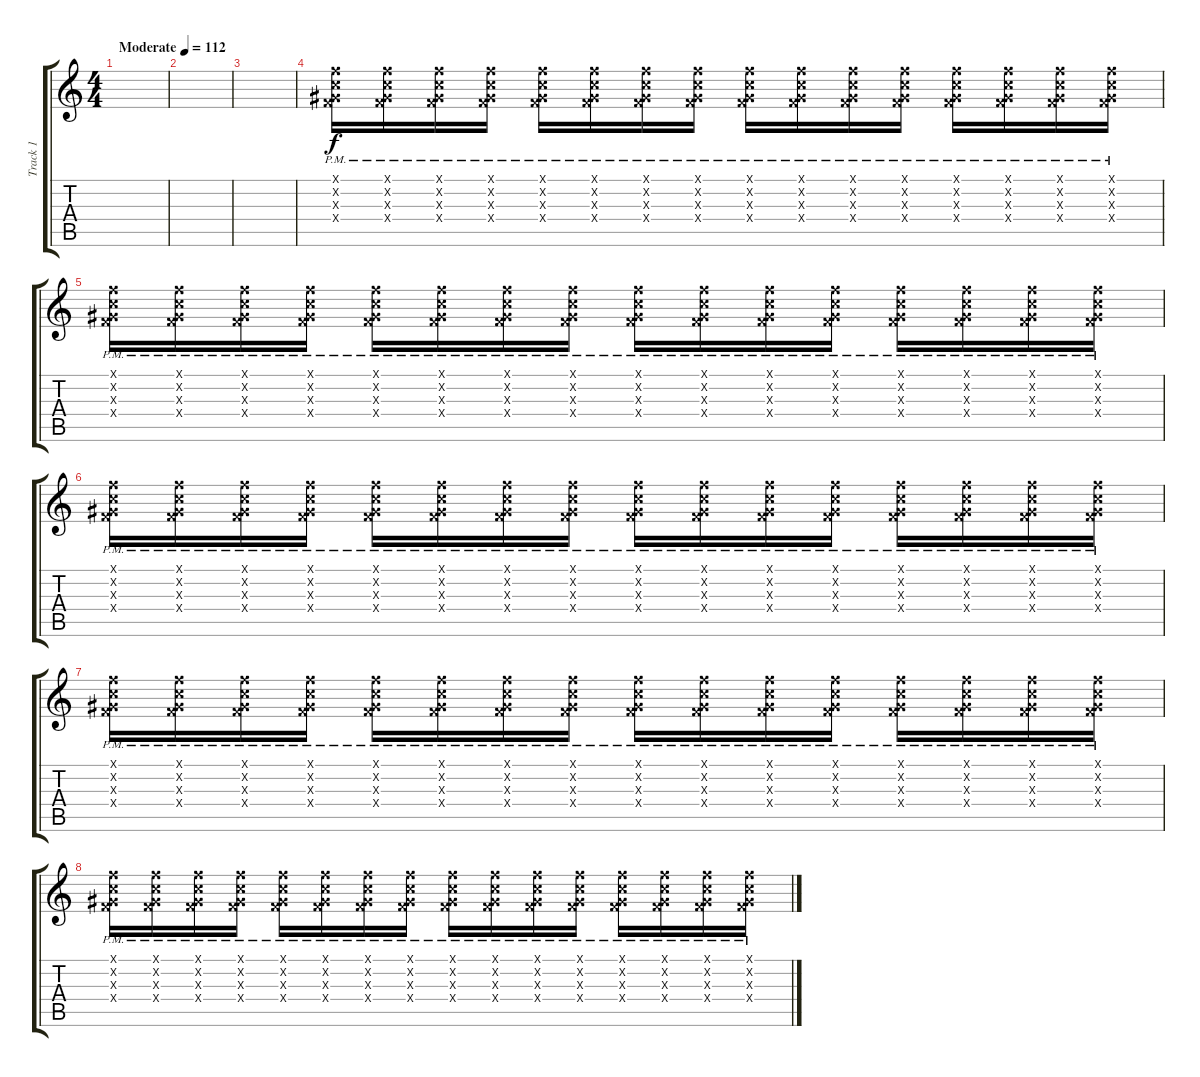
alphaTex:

\track ("Track 1" "Track 1") {instrument electricguitarjazz}
\staff {score tabs}
\tuning (D4 A3 F3 C3 G2 C2) {hide}
\ts (4 4)
\tempo (112 "Moderate")
\clef g2
\ks c
|
|
|
(3.1{pm x} 3.2{pm x} 3.3{pm x} 5.4{pm x}).16 (3.1{pm x} 3.2{pm x} 3.3{pm x} 5.4{pm x}).16 (3.1{pm x} 3.2{pm x} 3.3{pm x} 5.4{pm x}).16 (3.1{pm x} 3.2{pm x} 3.3{pm x} 5.4{pm x}).16 (3.1{pm x} 3.2{pm x} 3.3{pm x} 5.4{pm x}).16 (3.1{pm x} 3.2{pm x} 3.3{pm x} 5.4{pm x}).16 (3.1{pm x} 3.2{pm x} 3.3{pm x} 5.4{pm x}).16 (3.1{pm x} 3.2{pm x} 3.3{pm x} 5.4{pm x}).16 (3.1{pm x} 3.2{pm x} 3.3{pm x} 5.4{pm x}).16 (3.1{pm x} 3.2{pm x} 3.3{pm x} 5.4{pm x}).16 (3.1{pm x} 3.2{pm x} 3.3{pm x} 5.4{pm x}).16 (3.1{pm x} 3.2{pm x} 3.3{pm x} 5.4{pm x}).16 (3.1{pm x} 3.2{pm x} 3.3{pm x} 5.4{pm x}).16 (3.1{pm x} 3.2{pm x} 3.3{pm x} 5.4{pm x}).16 (3.1{pm x} 3.2{pm x} 3.3{pm x} 5.4{pm x}).16 (3.1{pm x} 3.2{pm x} 3.3{pm x} 5.4{pm x}).16 |
(3.1{pm x} 3.2{pm x} 3.3{pm x} 5.4{pm x}).16 (3.1{pm x} 3.2{pm x} 3.3{pm x} 5.4{pm x}).16 (3.1{pm x} 3.2{pm x} 3.3{pm x} 5.4{pm x}).16 (3.1{pm x} 3.2{pm x} 3.3{pm x} 5.4{pm x}).16 (3.1{pm x} 3.2{pm x} 3.3{pm x} 5.4{pm x}).16 (3.1{pm x} 3.2{pm x} 3.3{pm x} 5.4{pm x}).16 (3.1{pm x} 3.2{pm x} 3.3{pm x} 5.4{pm x}).16 (3.1{pm x} 3.2{pm x} 3.3{pm x} 5.4{pm x}).16 (3.1{pm x} 3.2{pm x} 3.3{pm x} 5.4{pm x}).16 (3.1{pm x} 3.2{pm x} 3.3{pm x} 5.4{pm x}).16 (3.1{pm x} 3.2{pm x} 3.3{pm x} 5.4{pm x}).16 (3.1{pm x} 3.2{pm x} 3.3{pm x} 5.4{pm x}).16 (3.1{pm x} 3.2{pm x} 3.3{pm x} 5.4{pm x}).16 (3.1{pm x} 3.2{pm x} 3.3{pm x} 5.4{pm x}).16 (3.1{pm x} 3.2{pm x} 3.3{pm x} 5.4{pm x}).16 (3.1{pm x} 3.2{pm x} 3.3{pm x} 5.4{pm x}).16 |
(3.1{pm x} 3.2{pm x} 3.3{pm x} 5.4{pm x}).16 (3.1{pm x} 3.2{pm x} 3.3{pm x} 5.4{pm x}).16 (3.1{pm x} 3.2{pm x} 3.3{pm x} 5.4{pm x}).16 (3.1{pm x} 3.2{pm x} 3.3{pm x} 5.4{pm x}).16 (3.1{pm x} 3.2{pm x} 3.3{pm x} 5.4{pm x}).16 (3.1{pm x} 3.2{pm x} 3.3{pm x} 5.4{pm x}).16 (3.1{pm x} 3.2{pm x} 3.3{pm x} 5.4{pm x}).16 (3.1{pm x} 3.2{pm x} 3.3{pm x} 5.4{pm x}).16 (3.1{pm x} 3.2{pm x} 3.3{pm x} 5.4{pm x}).16 (3.1{pm x} 3.2{pm x} 3.3{pm x} 5.4{pm x}).16 (3.1{pm x} 3.2{pm x} 3.3{pm x} 5.4{pm x}).16 (3.1{pm x} 3.2{pm x} 3.3{pm x} 5.4{pm x}).16 (3.1{pm x} 3.2{pm x} 3.3{pm x} 5.4{pm x}).16 (3.1{pm x} 3.2{pm x} 3.3{pm x} 5.4{pm x}).16 (3.1{pm x} 3.2{pm x} 3.3{pm x} 5.4{pm x}).16 (3.1{pm x} 3.2{pm x} 3.3{pm x} 5.4{pm x}).16 |
(3.1{pm x} 3.2{pm x} 3.3{pm x} 5.4{pm x}).16 (3.1{pm x} 3.2{pm x} 3.3{pm x} 5.4{pm x}).16 (3.1{pm x} 3.2{pm x} 3.3{pm x} 5.4{pm x}).16 (3.1{pm x} 3.2{pm x} 3.3{pm x} 5.4{pm x}).16 (3.1{pm x} 3.2{pm x} 3.3{pm x} 5.4{pm x}).16 (3.1{pm x} 3.2{pm x} 3.3{pm x} 5.4{pm x}).16 (3.1{pm x} 3.2{pm x} 3.3{pm x} 5.4{pm x}).16 (3.1{pm x} 3.2{pm x} 3.3{pm x} 5.4{pm x}).16 (3.1{pm x} 3.2{pm x} 3.3{pm x} 5.4{pm x}).16 (3.1{pm x} 3.2{pm x} 3.3{pm x} 5.4{pm x}).16 (3.1{pm x} 3.2{pm x} 3.3{pm x} 5.4{pm x}).16 (3.1{pm x} 3.2{pm x} 3.3{pm x} 5.4{pm x}).16 (3.1{pm x} 3.2{pm x} 3.3{pm x} 5.4{pm x}).16 (3.1{pm x} 3.2{pm x} 3.3{pm x} 5.4{pm x}).16 (3.1{pm x} 3.2{pm x} 3.3{pm x} 5.4{pm x}).16 (3.1{pm x} 3.2{pm x} 3.3{pm x} 5.4{pm x}).16 |
(3.1{pm x} 3.2{pm x} 3.3{pm x} 5.4{pm x}).16 (3.1{pm x} 3.2{pm x} 3.3{pm x} 5.4{pm x}).16 (3.1{pm x} 3.2{pm x} 3.3{pm x} 5.4{pm x}).16 (3.1{pm x} 3.2{pm x} 3.3{pm x} 5.4{pm x}).16 (3.1{pm x} 3.2{pm x} 3.3{pm x} 5.4{pm x}).16 (3.1{pm x} 3.2{pm x} 3.3{pm x} 5.4{pm x}).16 (3.1{pm x} 3.2{pm x} 3.3{pm x} 5.4{pm x}).16 (3.1{pm x} 3.2{pm x} 3.3{pm x} 5.4{pm x}).16 (3.1{pm x} 3.2{pm x} 3.3{pm x} 5.4{pm x}).16 (3.1{pm x} 3.2{pm x} 3.3{pm x} 5.4{pm x}).16 (3.1{pm x} 3.2{pm x} 3.3{pm x} 5.4{pm x}).16 (3.1{pm x} 3.2{pm x} 3.3{pm x} 5.4{pm x}).16 (3.1{pm x} 3.2{pm x} 3.3{pm x} 5.4{pm x}).16 (3.1{pm x} 3.2{pm x} 3.3{pm x} 5.4{pm x}).16 (3.1{pm x} 3.2{pm x} 3.3{pm x} 5.4{pm x}).16 (3.1{pm x} 3.2{pm x} 3.3{pm x} 5.4{pm x}).16
